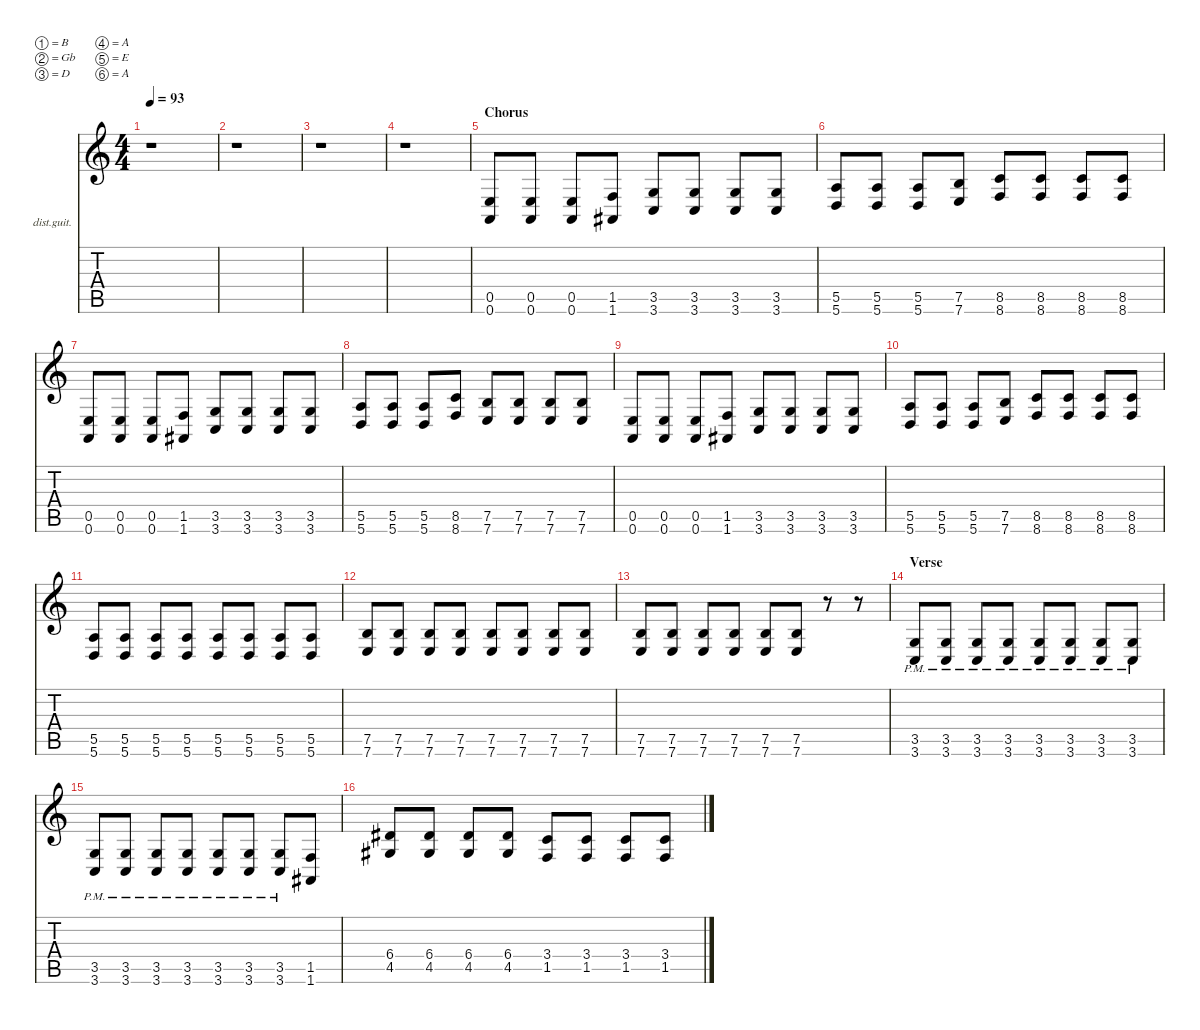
\defaultSystemsLayout 4
\hideDynamics
\bracketExtendMode nobrackets
\firstSystemTrackNameOrientation horizontal
\otherSystemsTrackNameOrientation horizontal
\track ("Rhythm Guitar" "dist.guit.") {instrument distortionguitar}
\staff {score tabs}
\tuning (B3 Gb3 D3 A2 E2 A1)
\ts (4 4)
\scale
0.969568
\tempo 93
\accidentals auto
\clef g2
\ottava regular
\simile none
\ks c
r.1{dy f beam Down} |
\scale
1.09129 r.1{beam Down} |
\scale
0.969568 r.1{beam Down} |
\scale
0.969568 r.1{beam Down} |
\section ("" "Chorus")
\scale
1.09129 (0.5 0.6).8{beam Up} (0.5 0.6).8{beam Up} (0.5 0.6).8{beam Up} (1.5 1.6{acc #}).8{beam Up} (3.5 3.6).8{beam Up} (3.5 3.6).8{beam Up} (3.5 3.6).8{beam Up} (3.5 3.6).8{beam Up} |
\scale
0.969568 (5.5 5.6).8{beam Up} (5.5 5.6).8{beam Up} (5.5 5.6).8{beam Up} (7.5 7.6).8{beam Up} (8.5 8.6).8{beam Up} (8.5 8.6).8{beam Up} (8.5 8.6).8{beam Up} (8.5 8.6).8{beam Up} |
\scale
0.969568 (0.5 0.6).8{beam Up} (0.5 0.6).8{beam Up} (0.5 0.6).8{beam Up} (1.5 1.6{acc #}).8{beam Up} (3.5 3.6).8{beam Up} (3.5 3.6).8{beam Up} (3.5 3.6).8{beam Up} (3.5 3.6).8{beam Up} |
\scale
0.969568 (5.5 5.6).8{beam Up} (5.5 5.6).8{beam Up} (5.5 5.6).8{beam Up} (8.5 8.6).8{beam Up} (7.5 7.6).8{beam Up} (7.5 7.6).8{beam Up} (7.5 7.6).8{beam Up} (7.5 7.6).8{beam Up} |
\scale
1.09129 (0.5 0.6).8{beam Up} (0.5 0.6).8{beam Up} (0.5 0.6).8{beam Up} (1.5 1.6{acc #}).8{beam Up} (3.5 3.6).8{beam Up} (3.5 3.6).8{beam Up} (3.5 3.6).8{beam Up} (3.5 3.6).8{beam Up} |
\scale
0.969568 (5.5 5.6).8{beam Up} (5.5 5.6).8{beam Up} (5.5 5.6).8{beam Up} (7.5 7.6).8{beam Up} (8.5 8.6).8{beam Up} (8.5 8.6).8{beam Up} (8.5 8.6).8{beam Up} (8.5 8.6).8{beam Up} |
\scale
0.969568 (5.5 5.6).8{beam Up} (5.5 5.6).8{beam Up} (5.5 5.6).8{beam Up} (5.5 5.6).8{beam Up} (5.5 5.6).8{beam Up} (5.5 5.6).8{beam Up} (5.5 5.6).8{beam Up} (5.5 5.6).8{beam Up} |
\scale
0.969568 (7.5 7.6).8{beam Up} (7.5 7.6).8{beam Up} (7.5 7.6).8{beam Up} (7.5 7.6).8{beam Up} (7.5 7.6).8{beam Up} (7.5 7.6).8{beam Up} (7.5 7.6).8{beam Up} (7.5 7.6).8{beam Up} |
\scale
1.10182 (7.5 7.6).8{beam Up} (7.5 7.6).8{beam Up} (7.5 7.6).8{beam Up} (7.5 7.6).8{beam Up} (7.5 7.6).8{beam Up} (7.5 7.6).8{beam Up} r.8{beam Up} r.8{beam Up} |
\section ("" "Verse")
\scale
0.980095 (3.5{pm} 3.6{pm}).8{beam Up} (3.5{pm} 3.6{pm}).8{beam Up} (3.5{pm} 3.6{pm}).8{beam Up} (3.5{pm} 3.6{pm}).8{beam Up} (3.5{pm} 3.6{pm}).8{beam Up} (3.5{pm} 3.6{pm}).8{beam Up} (3.5{pm} 3.6{pm}).8{beam Up} (3.5{pm} 3.6{pm}).8{beam Up} |
\scale
0.980095 (3.5{pm} 3.6{pm}).8{beam Up} (3.5{pm} 3.6{pm}).8{beam Up} (3.5{pm} 3.6{pm}).8{beam Up} (3.5{pm} 3.6{pm}).8{beam Up} (3.5{pm} 3.6{pm}).8{beam Up} (3.5{pm} 3.6{pm}).8{beam Up} (3.5{pm} 3.6{pm}).8{beam Up} (1.5 1.6{acc #}).8{beam Up} |
\scale
0.937989 (6.4{acc #} 4.5{acc #}).8{beam Up} (6.4{acc #} 4.5{acc #}).8{beam Up} (6.4{acc #} 4.5{acc #}).8{beam Up} (6.4{acc #} 4.5{acc #}).8{beam Up} (3.4 1.5).8{beam Up} (3.4 1.5).8{beam Up} (3.4 1.5).8{beam Up} (3.4 1.5).8{beam Up}
